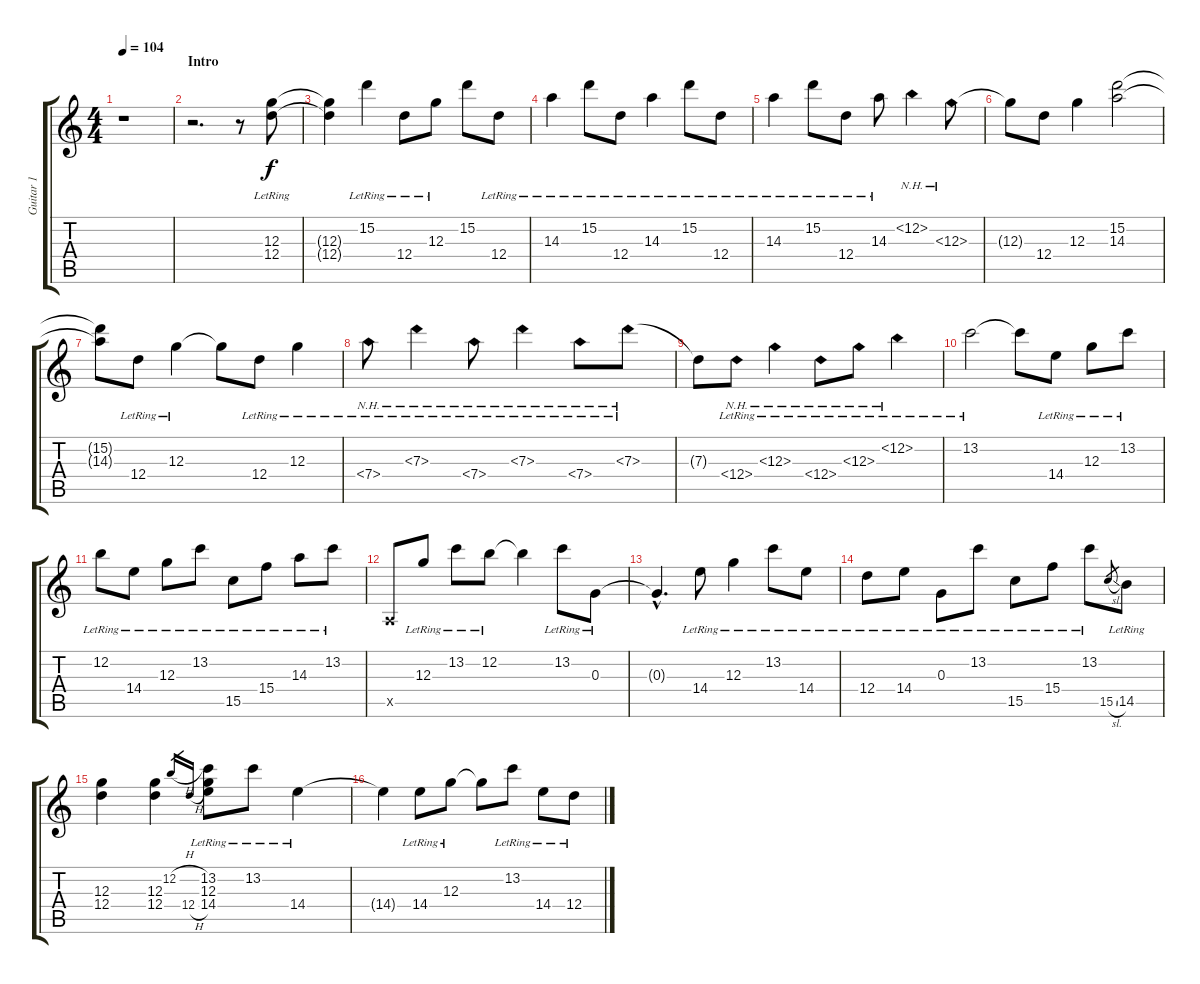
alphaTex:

\track ("Guitar 1" "Guitar 1") {instrument electricguitarclean}
\staff {score tabs}
\tuning (E4 B3 G3 D3 A2 E2) {hide}
\ts (4 4)
\tempo 104
\clef g2
\ks c
r.1{dy f volume 0 instrument electricguitarclean} |
\section ("" "Intro ")
r.2{d volume 9} r.8 (12.3{lr} 12.4{lr}).8 |
(12.3{t} 12.4{t}).4 15.2{lr}.4 12.4{lr}.8 12.3{lr}.8 15.2.8 12.4{lr}.8 |
14.3{lr}.4 15.2{lr}.8 12.4{lr}.8 14.3{lr}.4 15.2{lr}.8 12.4{lr}.8 |
14.3{lr}.4 15.2{lr}.8 12.4{lr}.8 14.3{lr}.8 12.2{nh}.4 12.3{nh}.8 |
12.3{t}.8 12.4.8 12.3.4 (15.2 14.3).2 |
(15.2{t} 14.3{t}).8 12.4{lr}.8 12.3{lr}.4 12.3{t}.8 12.4{lr}.8 12.3{lr}.4 |
7.4{nh lr}.8 7.3{nh lr}.4 7.4{nh lr}.8 7.3{nh lr}.4 7.4{nh lr}.8 7.3{nh lr}.8 |
7.3{t}.8 12.4{nh lr}.8 12.3{nh lr}.4 12.4{nh lr}.8 12.3{nh lr}.8 12.2{nh lr}.4 |
13.2{lr}.2 13.2{t}.8 14.4{lr}.8 12.3{lr}.8 13.2{lr}.8 |
12.2{lr}.8 14.4{lr}.8 12.3{lr}.8 13.2{lr}.8 15.5{lr}.8 15.4{lr}.8 14.3{lr}.8 13.2{lr}.8 |
0.5{x}.8 12.3{lr}.8 13.2{lr}.8 12.2{lr}.8 12.2{t}.4 13.2{lr}.8 0.3{lr}.8 |
0.3{hac t}.4{d} 14.4{lr}.8 12.3{lr}.4 13.2{lr}.8 14.4{lr}.8 |
12.4{lr}.8 14.4{lr}.8 0.3{lr}.8 13.2{lr}.8 15.5{lr}.8 15.4{lr}.8 13.2{lr}.8 15.5{sl}.8{gr} 14.5{lr}.8 |
(12.3 12.4).4 (12.3 12.4).4 12.2{h}.16{gr} 12.4{h}.16{gr} (13.2{lr} 12.3 14.4{lr}).8 13.2{lr}.8 14.4{lr}.4 |
14.4{t}.4 14.4{lr}.8 12.3{lr}.8 12.3{t}.8 13.2{lr}.8 14.4{lr}.8 12.4{lr}.8
